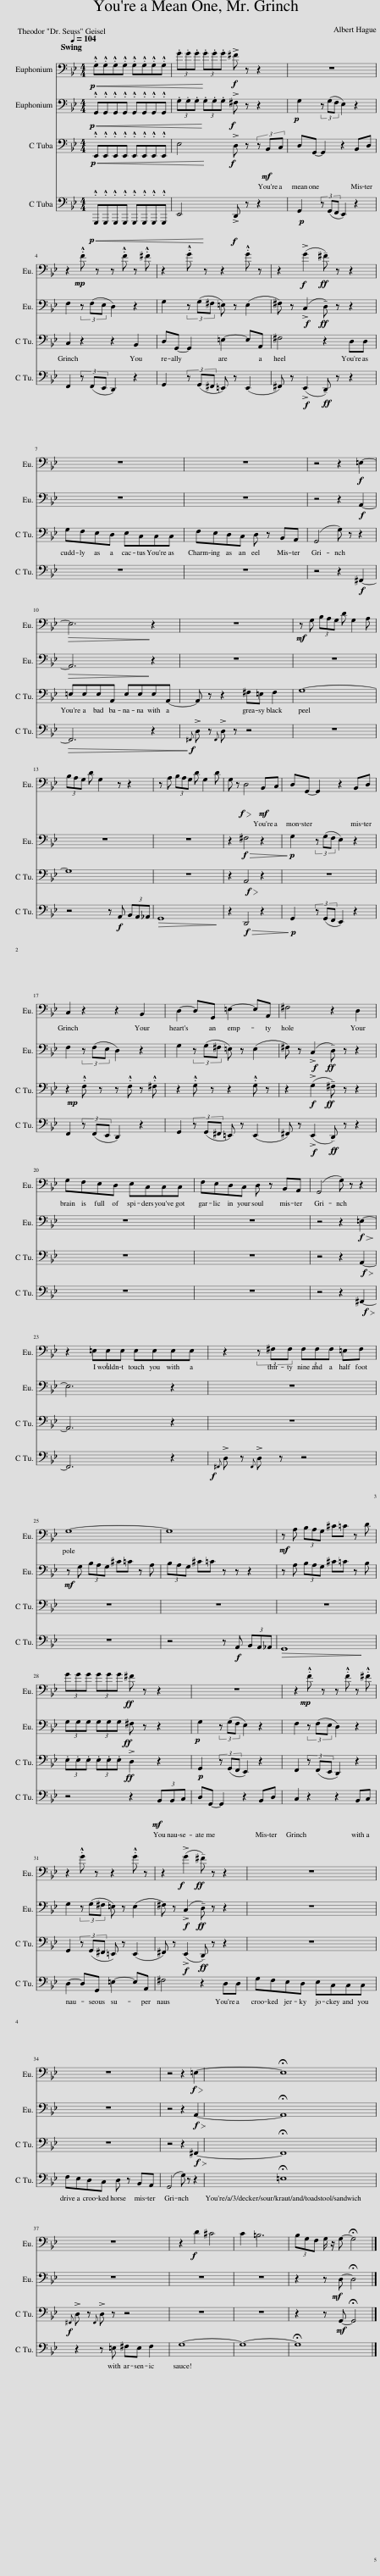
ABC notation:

X:1
%%score 1 2 3 4
L:1/8
Q:1/4=104
M:4/4
I:linebreak $
K:Bb
V:1 bass
V:2 bass
V:3 bass
V:4 bass
V:1
!p!!<(! .G,.G,.G,.G, .G,.G,.G,.G,!<)! | (3.G.G.G (3.G.G.G!f! !>!^F z z2 | z8 |$ z2!mp! .F z z .F z .^F | z2 .G z z2 .G z | %5
 z2!f! (!>!G2!ff! !tenuto!^F) z z2 |$ z8 | z8 | z4 z2!f! =E,2- |$!>(! E,6 z2!>)! | %10
 z8 |!mf! z G, (3B,A,G, D G,2 A, |$ (3B,A,G, D G,2 z z2 | z A, (3B,A,G, D G,2 D | G, z!f!!>(! D,4!mf! B,,C,!>)! | %15
 D,G,,- G,,2 z2 B,,D, |$ C,2 z2 z2 B,,2 | D,2- D,G,, =E,2- E,A,, | ^F,4 z2 D,2 |$ G,F,E,D, E,C,C,C, | %20
 F,E,D,C, D, z B,,A,, | (G,,4 G,) z z2 |$ z2 (3=E,E,E, E,E,E,E, | z2 (3z ^F,F, (3F,F,F, =E,F, |$ G,8- | %25
 G,8 |!mf! z A, (3B,A,G, ^C=C z D |$ (3GGG (3GGG!ff! ^F z z2 | z8 | z2!mp! .F z z .F z .^F |$ %30
 z2 .G z z2 .G z | z2!f! (!>!G2!ff! !tenuto!^F) z z2 | z8 |$ z8 | z4 z2!f!!>(! =E,2-!>)! | %35
 !fermata!E,8 |$ z8 | z2!f! D2 ^C4 | C2 =B,6 | (3B,G,F, G,/ z/ G,- !fermata!G,4 |] %40
V:2
!p!!<(! .G,,.G,,.G,,.G,, .G,,.G,,.G,,.G,,!<)! | (3.G,.G,.G, (3.G,.G,.G,!f! !>!^F, z z2 |!p! G,2 (3z (G,F, E,2) z2 |$ F,2 (3z (F,E, D,2) z2 | G,2 (3z (G,^F, =E,) z (E,2 | %5
 ^F,) z!f! (!>!C,2!ff! !tenuto!D,) z z2 |$ z8 | z8 | z4 z2!f! A,,2- |$!>(! A,,6 z2!>)! | %10
 z8 | z8 |$ z8 | z8 | z2!f!!>(! ^F,4 z2!>)! | %15
!p! G,2 (3z (G,F, E,2) z2 |$ F,2 (3z (F,E, D,2) z2 | G,2 (3z (G,^F, =E,) z (E,2 | ^F,) z!f! (!>!C,2!ff! !tenuto!D,) z z2 |$ z8 | %20
 z8 | z4 z2!f!!>(! =E,2-!>)! |$ E,6 z2 | z8 |$!mf! z G, (3B,A,G, ^C=C z A, | %25
 (3B,A,G, ^C=C z z z2 | z A, (3B,A,G, ^C=C z B, |$ (3G,G,G, (3G,G,G,!ff! ^F, z z2 |!p! G,2 (3z (G,F, E,2) z2 | F,2 (3z (F,E, D,2) z2 |$ %30
 G,2 (3z (G,^F, =E,) z (E,2 | ^F,) z!f! (!>!C,2!ff! !tenuto!D,) z z2 | z8 |$ z8 | z4 z2!f!!>(! A,,2-!>)! | %35
 !fermata!A,,8 |$ z8 | z8 | z8 | z2 z!mf! D,- !fermata!D,4 |] %40
V:3
!p!!<(! .E,,.E,,.E,,.E,, .E,,.E,,.E,,.E,,!<)! | E,4!f! !>!D, z (3z!mf! B,,C, | D,G,,- G,,2 z2 B,,D, |$ C,2 z2 z2 B,,2 | D,G,,- G,,2 =E,2- E,A,, | %5
 ^F,4 z2 D,D, |$ G,F,E,D, E,C,C,C, | F,E,D,C, D, z B,,A,, | (G,,4 G,) z z2 |$ =E,E,E,A,, E,E,E,A,,- | %10
 A,, z z2 ^F,=E, F,2 | G,8- |$ G,8 | z8 | z2!f!!>(! A,,4 z2!>)! | %15
 z8 |$!mp! z2 .F, z z .F, z .^F, | z2 .G, z z2 .G, z | z2!f! (!>!G,2!ff! !tenuto!^F,) z z2 |$ z8 | %20
 z8 | z4 z2!f!!>(! A,,2-!>)! |$ A,,6 z2 | z8 |$ z8 | %25
 z8 | z8 |$ (3.E,.E,.E, (3.E,.E,.E,!ff! !>!D,2 z2 |!p! G,,2 (3z (G,,F,, E,,2) z2 | F,,2 (3z (F,,E,, D,,2) z2 |$ %30
 G,,2 (3z (G,,^F,, =E,,) z (E,,2 | ^F,,) z!f! (!>!E,,2!ff! !tenuto!D,,) z z2 | z8 |$ z8 | z4 z2!f!!>(! ^F,,2-!>)! | %35
 !fermata!F,,8 |$!f!{^F,,} !>!D, z{F,,} !>!D, z z4 | z8 | z8 | z2 z!mf! G,,- !fermata!G,,4 |] %40
V:4
!p!!<(! .G,,,.G,,,.G,,,.G,,, .G,,,.G,,,.G,,,.G,,,!<)! | E,,4!f! !>!D,, z z2 |!p! G,,2 (3z (G,,F,, E,,2) z2 |$ F,,2 (3z (F,,E,, D,,2) z2 | G,,2 (3z (G,,^F,, =E,,) z (E,,2 | %5
 ^F,,) z!f! (!>!E,,2!ff! !tenuto!D,,) z z2 |$ z8 | z8 | z4 z2!f! ^F,,2- |$!>(! F,,6 z2!>)! | %10
!f!{^F,,} !>!D, z{F,,} !>!D, z z4 | z8 |$ z4 z!f! A,, (3B,,A,,_A,, |!>(! G,,8!>)! | z2!f!!>(! D,,4 z2!>)! | %15
!p! G,,2 (3z (G,,F,, E,,2) z2 |$ F,,2 (3z (F,,E,, D,,2) z2 | G,,2 (3z (G,,^F,, =E,,) z (E,,2 | ^F,,) z!f! (!>!E,,2!ff! !tenuto!D,,) z z2 |$ z8 | %20
 z8 | z4 z2!f!!>(! ^F,,2-!>)! |$ F,,6 z2 |!f!{^F,,} !>!D, z{F,,} !>!D, z z4 |$ z8 | %25
 z4 z!f! A,, (3B,,A,,_A,, |!>(! G,,8!>)! |$ z4 z2 (3B,,!mf!B,,C, | D,G,,- G,,2 z2 B,,D, | C,2 z2 z2 B,,C, |$ %30
 D,2- D,G,, =E,2- E,A,, | ^F,4 z2 D,D, | G,F,E,D, E,C,C,C, |$ F,E,D,C, D, z B,,A,, | (G,,4 G,) z z2 | %35
 !fermata!=E,8 |$ z2 z =E, ^F,E, F,2 | G,8- | G,8- | !fermata!G,8 |] %40
